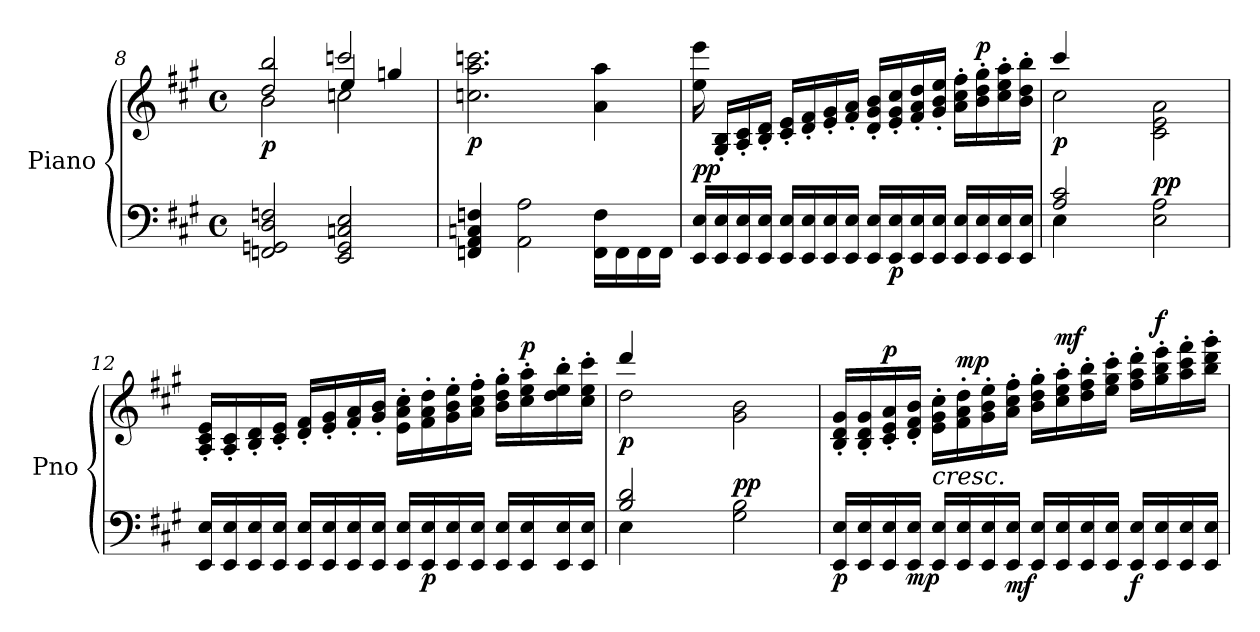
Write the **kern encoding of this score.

**kern	**kern	**dynam
*part1	*part1	*part1
*staff2	*staff1	*staff1/2
*I"Piano	*	*
*I'Pno	*	*
*clefF4	*clefG2	*
*k[f#c#g#]	*k[f#c#g#]	*
*M4/4	*M4/4	*
*met(c)	*met(c)	*
=8	=8	=8
*	*^	*
*	*	*^	*
!	!	!	!	!LO:DY:b
2FFn/ 2GGn/ 2D/ 2Fn/	2dd/ 2bb/	2b\	2ryy	p
2EE/ 2GG/ 2Cn/ 2E/	2cccn/	2ccn\	4ee/	.
.	.	.	4ggn/	.
!!LO:LB:g=z
=9	=9	=9	=9	=9
!	!	!	!	!LO:DY:b
*	*v	*v	*v	*
4FFn/ 4AA/ 4Cn/ 4Fn/	2.ccn\ 2.aa\ 2.cccn\	p
2AA\ 2A\	.	.
16FF\ 16F\LL	4a\ 4aa\	.
16FF\	.	.
16FF\	.	.
16FF\JJ	.	.
=10	=10	=10
!	!	!LO:DY:b
16EE/ 16E/LL	16ee\ 16eee\	pp
16EE/ 16E/	16G#/' 16B/'LL	.
16EE/ 16E/	16A/' 16c#/'	.
16EE/ 16E/JJ	16B/' 16d/'JJ	.
16EE/ 16E/LL	16c#/' 16e/'LL	.
16EE/ 16E/	16d/' 16f#/'	.
16EE/ 16E/	16e/' 16g#/'	.
16EE/ 16E/JJ	16f#/' 16a/'JJ	.
16EE/ 16E/LL	16d/' 16g#/' 16b/'LL	.
!	!	!LO:DY:b=2
16EE/ 16E/	16e/' 16g#/' 16cc#/'	p
16EE/ 16E/	16f#/' 16a/' 16dd/'	.
16EE/ 16E/JJ	16g#/' 16b/' 16ee/'JJ	.
16EE/ 16E/LL	16a\' 16cc#\' 16ff#\'LL	.
!	!	!LO:DY:a
16EE/ 16E/	16b\' 16dd\' 16gg#\'	p
16EE/ 16E/	16cc#\' 16ee\' 16aa\'	.
16EE/ 16E/JJ	16b\' 16dd\' 16bb\'JJ	.
!!LO:LB:g=z
=11	=11	=11
*^	*^	*
!	!	!	!	!LO:DY:b
2A/ 2c#/	4E\	4ccc#/	2cc#\	p
.	4rFyy	4rddyy	.	.
!	!	!	!	!LO:DY:a=2
2E\ 2A\	2ryy	2rddyy	2c#\ 2e\ 2a\	pp
*v	*v	*	*	*
*	*v	*v	*
=12	=12	=12
16EE/ 16E/LL	16A/' 16c#/' 16e/'LL	.
16EE/ 16E/	16A/' 16c#/'	.
16EE/ 16E/	16B/' 16d/'	.
16EE/ 16E/JJ	16c#/' 16e/'JJ	.
16EE/ 16E/LL	16d/' 16f#/'LL	.
16EE/ 16E/	16e/' 16g#/'	.
16EE/ 16E/	16f#/' 16a/'	.
16EE/ 16E/JJ	16g#/' 16b/'JJ	.
16EE/ 16E/LL	16e\' 16a\' 16cc#\'LL	.
!	!	!LO:DY:b=2
16EE/ 16E/	16f#\' 16a\' 16dd\'	p
16EE/ 16E/	16g#\' 16b\' 16ee\'	.
16EE/ 16E/JJ	16a\' 16cc#\' 16ff#\'JJ	.
16EE/ 16E/LL	16b\' 16dd\' 16gg#\'LL	.
!	!	!LO:DY:a
16EE/ 16E/	16cc#\' 16ee\' 16aa\'	p
16EE/ 16E/	16dd\' 16ee\' 16bb\'	.
16EE/ 16E/JJ	16cc#\' 16ee\' 16ccc#\'JJ	.
=13	=13	=13
*^	*^	*
!	!	!	!	!LO:DY:b
2B/ 2d/	4E\	4ddd/	2dd\	p
.	4rFyy	4rddyy	.	.
!	!	!	!	!LO:DY:a=2
2G#\ 2B\	2rFyy	2rddyy	2g#\ 2b\	pp
!!LO:LB:g=z
=14	=14	=14	=14	=14
!	!	!	!	!LO:DY:b=2
*v	*v	*	*	*
*	*v	*v	*
16EE/ 16E/LL	16B/' 16d/' 16g#/'LL	p
16EE/ 16E/	16B/' 16d/' 16g#/'	.
!	!	!LO:DY:a
16EE/ 16E/	16c#/' 16e/' 16a/'	p
!	!	!LO:DY:b=2
16EE/ 16E/JJ	16d/' 16f#/' 16b/'JJ	mp
!LO:TX:a:i:t=cresc.	!	!
16EE/ 16E/LL	16e\' 16g#\' 16cc#\'LL	.
!	!	!LO:DY:a
16EE/ 16E/	16f#\' 16a\' 16dd\'	mp
16EE/ 16E/	16g#\' 16b\' 16ee\'	.
!	!	!LO:DY:b=2
16EE/ 16E/JJ	16a\' 16cc#\' 16ff#\'JJ	mf
16EE/ 16E/LL	16b\' 16dd\' 16gg#\'LL	.
!	!	!LO:DY:a
16EE/ 16E/	16cc#\' 16ee\' 16aa\'	mf
16EE/ 16E/	16dd\' 16ff#\' 16bb\'	.
16EE/ 16E/JJ	16ee\' 16gg#\' 16ccc#\'JJ	.
!	!	!LO:DY:b=2
16EE/ 16E/LL	16ff#\' 16aa\' 16ddd\'LL	f
!	!	!LO:DY:a
16EE/ 16E/	16gg#\' 16bb\' 16eee\'	f
16EE/ 16E/	16aa\' 16ccc#\' 16fff#\'	.
16EE/ 16E/JJ	16bb\' 16ddd\' 16ggg#\'JJ	.
=	=	=
*-	*-	*-
